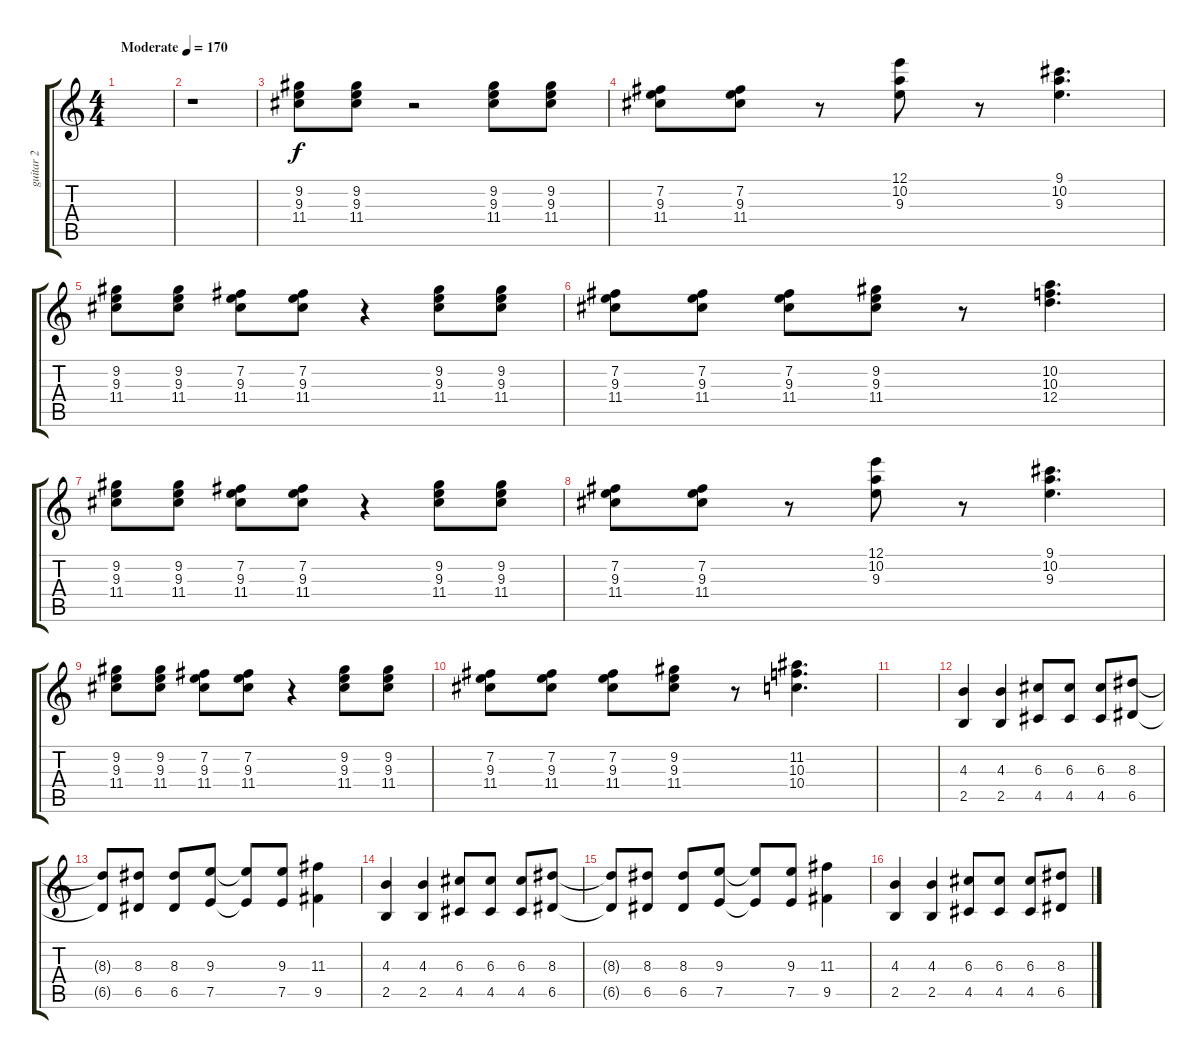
\track ("guitar 2" "guitar 2") {instrument overdrivenguitar}
\staff {score tabs}
\tuning (E4 B3 G3 D3 A2 E2) {hide}
\ts (4 4)
\tempo (170 "Moderate")
\clef g2
\ks c
|
r.1 |
(9.2 9.3 11.4).8 (9.2 9.3 11.4).8 r.2 (9.2 9.3 11.4).8 (9.2 9.3 11.4).8 |
(7.2 9.3 11.4).8 (7.2 9.3 11.4).8 r.8 (12.1 10.2 9.3).8 r.8 (9.1 10.2 9.3).4{d} |
(9.2 9.3 11.4).8 (9.2 9.3 11.4).8 (7.2 9.3 11.4).8 (7.2 9.3 11.4).8 r.4 (9.2 9.3 11.4).8 (9.2 9.3 11.4).8 |
(7.2 9.3 11.4).8 (7.2 9.3 11.4).8 (7.2 9.3 11.4).8 (9.2 9.3 11.4).8 r.8 (10.2 10.3 12.4).4{d} |
(9.2 9.3 11.4).8 (9.2 9.3 11.4).8 (7.2 9.3 11.4).8 (7.2 9.3 11.4).8 r.4 (9.2 9.3 11.4).8 (9.2 9.3 11.4).8 |
(7.2 9.3 11.4).8 (7.2 9.3 11.4).8 r.8 (12.1 10.2 9.3).8 r.8 (9.1 10.2 9.3).4{d} |
(9.2 9.3 11.4).8 (9.2 9.3 11.4).8 (7.2 9.3 11.4).8 (7.2 9.3 11.4).8 r.4 (9.2 9.3 11.4).8 (9.2 9.3 11.4).8 |
(7.2 9.3 11.4).8 (7.2 9.3 11.4).8 (7.2 9.3 11.4).8 (9.2 9.3 11.4).8 r.8 (11.2 10.3 10.4).4{d} |
|
(4.3 2.5).4 (4.3 2.5).4 (6.3 4.5).8 (6.3 4.5).8 (6.3 4.5).8 (8.3 6.5).8 |
(8.3{t} 6.5{t}).8 (8.3 6.5).8 (8.3 6.5).8 (9.3 7.5).8 (9.3{t} 7.5{t}).8 (9.3 7.5).8 (11.3 9.5).4 |
(4.3 2.5).4 (4.3 2.5).4 (6.3 4.5).8 (6.3 4.5).8 (6.3 4.5).8 (8.3 6.5).8 |
(8.3{t} 6.5{t}).8 (8.3 6.5).8 (8.3 6.5).8 (9.3 7.5).8 (9.3{t} 7.5{t}).8 (9.3 7.5).8 (11.3 9.5).4 |
(4.3 2.5).4 (4.3 2.5).4 (6.3 4.5).8 (6.3 4.5).8 (6.3 4.5).8 (8.3 6.5).8
